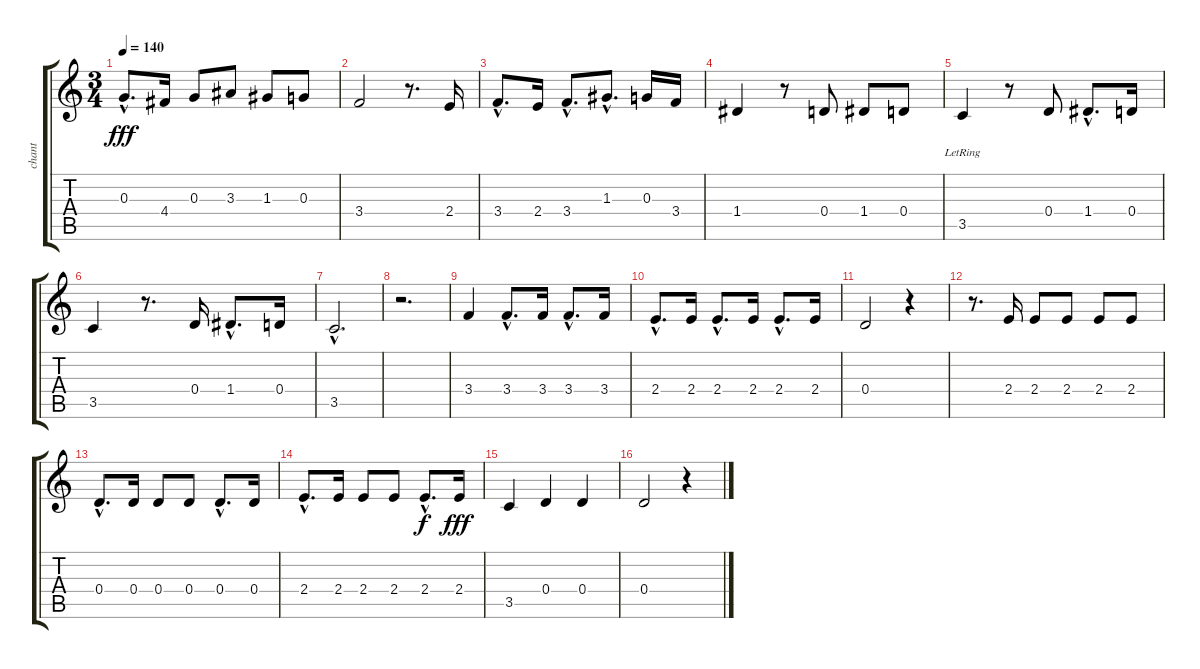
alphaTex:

\track ("chant" "chant") {instrument ocarina}
\staff {score tabs}
\tuning (E5 B4 G4 D4 A3 E3) {hide}
\ts (3 4)
\tempo 140
\clef g2
\ks c
0.3{hac}.8{d dy fff} 4.4.16 0.3.8 3.3.8 1.3.8 0.3.8 |
3.4.2 r.8{d} 2.4.16 |
3.4{hac}.8{d} 2.4.16 3.4{hac}.8{d} 1.3{hac}.8{d} 0.3.16 3.4.16 |
1.4.4 r.8 0.4.8 1.4.8 0.4.8 |
3.5{lr}.4 r.8 0.4.8 1.4{hac}.8{d} 0.4.16 |
3.5.4 r.8{d} 0.4.16 1.4{hac}.8{d} 0.4.16 |
3.5{hac}.2{d} |
r.2{d} |
3.4.4 3.4{hac}.8{d} 3.4.16 3.4{hac}.8{d} 3.4.16 |
2.4{hac}.8{d} 2.4.16 2.4{hac}.8{d} 2.4.16 2.4{hac}.8{d} 2.4.16 |
0.4.2 r.4 |
r.8{d} 2.4.16 2.4.8 2.4.8 2.4.8 2.4.8 |
0.4{hac}.8{d} 0.4.16 0.4.8 0.4.8 0.4{hac}.8{d} 0.4.16 |
2.4{hac}.8{d} 2.4.16 2.4.8 2.4.8 2.4{hac}.8{d dy f} 2.4.16{dy fff} |
3.5.4 0.4.4 0.4.4 |
0.4.2 r.4
